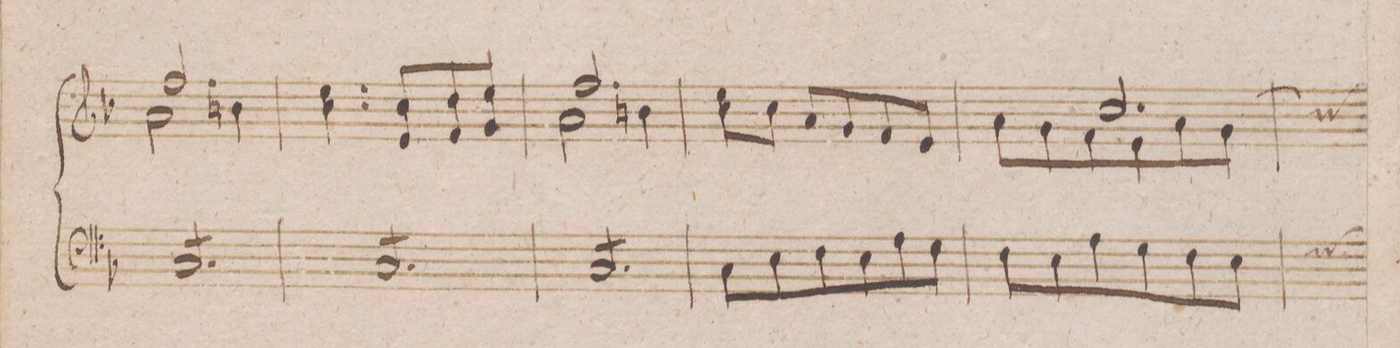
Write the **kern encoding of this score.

**kern
*I"Organo.
*clefF4
*k[b-]
*met(c|)
*M3/4
8C/L
8C/
8C/
8C/
8C/
8C/J
=173
8C/L
8C/
8C/
8C/
8C/
8C/J
=174
8C/L
8C/
8C/
8C/
8C/
8C/J
*Xtremolo
=175
8C\L
8E\
8F\
8E\
8A\
8G\J
=176
8F\L
8E\
8A\
8G\
8F\
8E\J
*custos:G
=177
*-
